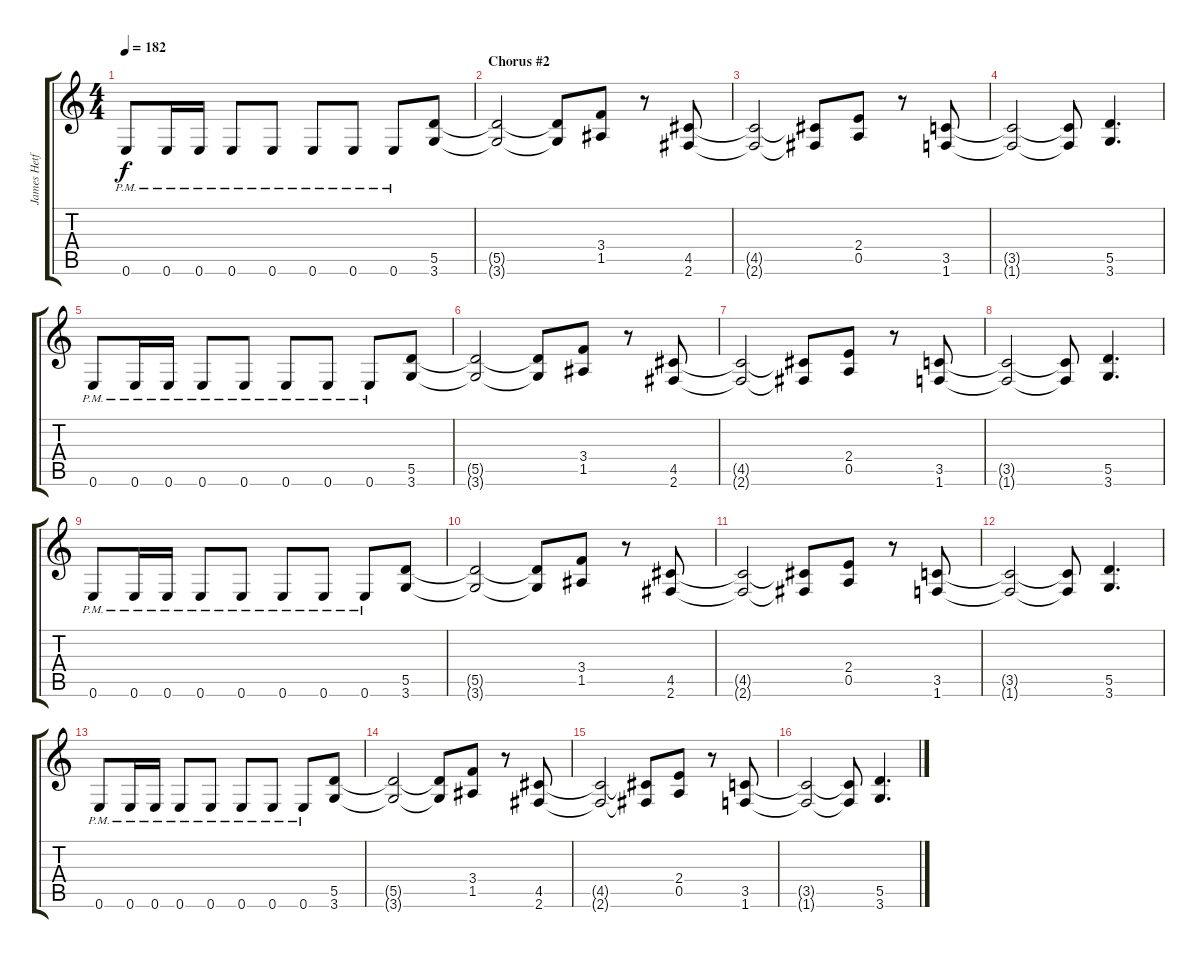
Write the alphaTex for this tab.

\track ("James Hetfield (Rhythm Guitar)" "James Hetf") {instrument distortionguitar}
\staff {score tabs}
\tuning (E4 B3 G3 D3 A2 E2) {hide}
\ts (4 4)
\tempo 182
\clef g2
\ks c
0.6{pm}.8{dy f} 0.6{pm}.16 0.6{pm}.16 0.6{pm}.8 0.6{pm}.8 0.6{pm}.8 0.6{pm}.8 0.6{pm}.8 (5.5 3.6).8 |
\section ("" "Chorus #2")
(5.5{t} 3.6{t}).2 (5.5{t} 3.6{t}).8 (3.4 1.5).8 r.8 (4.5 2.6).8 |
(4.5{t} 2.6{t}).2 (4.5{t} 2.6{t}).8 (2.4 0.5).8 r.8 (3.5 1.6).8 |
(3.5{t} 1.6{t}).2 (3.5{t} 1.6{t}).8 (5.5 3.6).4{d} |
0.6{pm}.8 0.6{pm}.16 0.6{pm}.16 0.6{pm}.8 0.6{pm}.8 0.6{pm}.8 0.6{pm}.8 0.6{pm}.8 (5.5 3.6).8 |
(5.5{t} 3.6{t}).2 (5.5{t} 3.6{t}).8 (3.4 1.5).8 r.8 (4.5 2.6).8 |
(4.5{t} 2.6{t}).2 (4.5{t} 2.6{t}).8 (2.4 0.5).8 r.8 (3.5 1.6).8 |
(3.5{t} 1.6{t}).2 (3.5{t} 1.6{t}).8 (5.5 3.6).4{d} |
0.6{pm}.8 0.6{pm}.16 0.6{pm}.16 0.6{pm}.8 0.6{pm}.8 0.6{pm}.8 0.6{pm}.8 0.6{pm}.8 (5.5 3.6).8 |
(5.5{t} 3.6{t}).2 (5.5{t} 3.6{t}).8 (3.4 1.5).8 r.8 (4.5 2.6).8 |
(4.5{t} 2.6{t}).2 (4.5{t} 2.6{t}).8 (2.4 0.5).8 r.8 (3.5 1.6).8 |
(3.5{t} 1.6{t}).2 (3.5{t} 1.6{t}).8 (5.5 3.6).4{d} |
0.6{pm}.8 0.6{pm}.16 0.6{pm}.16 0.6{pm}.8 0.6{pm}.8 0.6{pm}.8 0.6{pm}.8 0.6{pm}.8 (5.5 3.6).8 |
(5.5{t} 3.6{t}).2 (5.5{t} 3.6{t}).8 (3.4 1.5).8 r.8 (4.5 2.6).8 |
(4.5{t} 2.6{t}).2 (4.5{t} 2.6{t}).8 (2.4 0.5).8 r.8 (3.5 1.6).8 |
(3.5{t} 1.6{t}).2 (3.5{t} 1.6{t}).8 (5.5 3.6).4{d}
